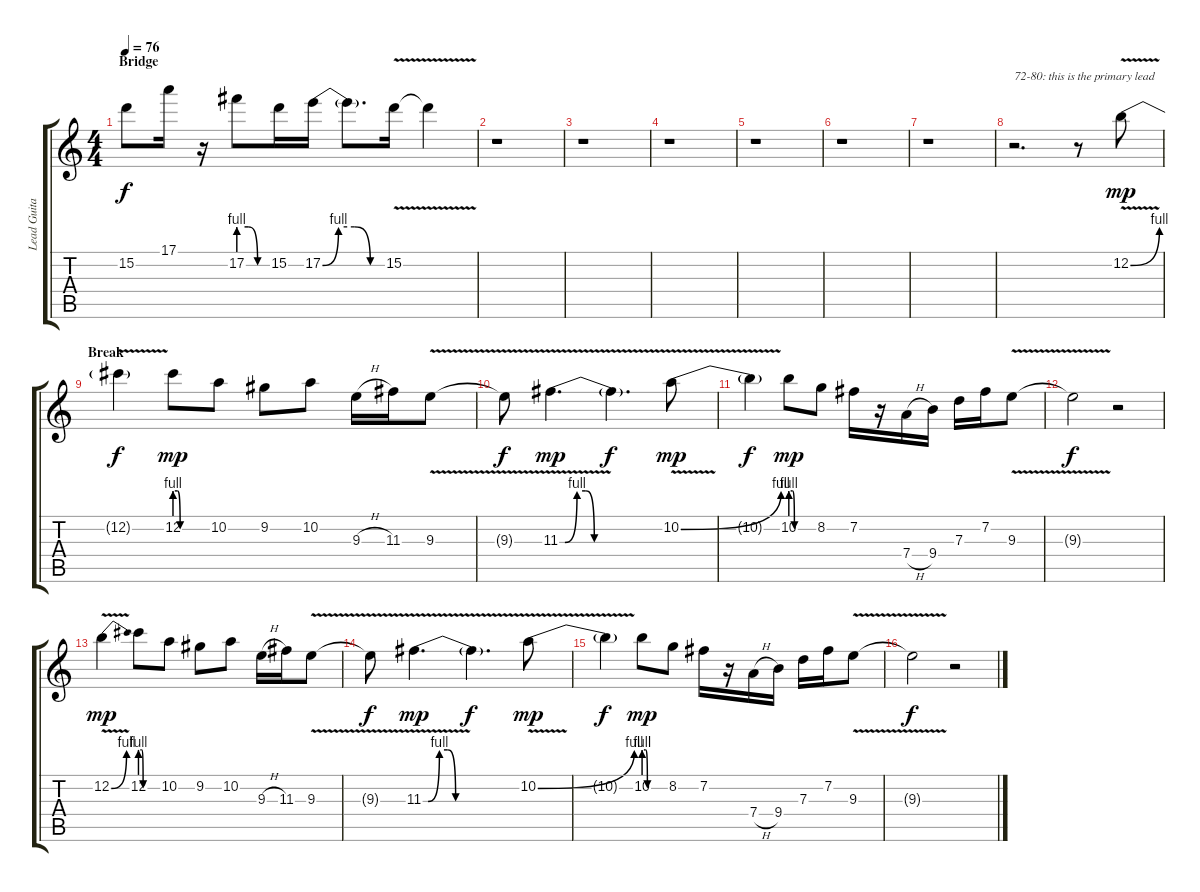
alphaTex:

\track ("Lead Guitar" "Lead Guita") {instrument distortionguitar}
\staff {score tabs}
\tuning (E4 B3 G3 D3 A2 D2) {hide}
\ts (4 4)
\section ("" "Bridge")
\tempo 76
\clef g2
\ks c
15.2.8{dy f} 17.1.16 r.16 17.2{be (custom 0 4 20 4 40 0 60 0)}.8 15.2.16 17.2{be (custom 0 0 15 4 30 4 45 0 60 0)}.16 17.2{t}.8{d} 15.2{v}.16 15.2{t}.4 |
r.1 |
r.1 |
r.1 |
r.1 |
r.1 |
r.1 |
r.2{d txt "72-80: this is the primary lead" balance 14} r.8 12.2{be (bend 0 0 60 4) v}.8{dy mp} |
\section ("" "Break")
12.2{t}.4{dy f} 12.2{be (custom 0 4 5 4 10 0 40 0 60 0)}.8{dy mp} 10.2.8 9.2.8 10.2.8 9.3{h}.16 11.3.16 9.3{v}.8 |
9.3{t}.8{dy f} 11.3{be (custom 0 0 3 0 10 4 15 4 20 0 45 0 60 0) v}.4{d dy mp} 11.3{t}.4{d dy f} 10.2{be (bend 0 0 60 4) v}.8{dy mp} |
10.2{t}.4{dy f} 10.2{be (custom 0 4 5 4 10 0 40 0 60 0)}.8{dy mp} 8.2.8 7.2.16 r.16 7.4{h}.16 9.4.16 7.3.16 7.2.16 9.3{v}.8 |
9.3{t}.2{dy f} r.2 |
12.2{be (bend 0 0 60 4) v}.4{dy mp} 12.2{be (custom 0 4 5 4 10 0 40 0 60 0)}.8 10.2.8 9.2.8 10.2.8 9.3{h}.16 11.3.16 9.3{v}.8 |
9.3{t}.8{dy f} 11.3{be (custom 0 0 3 0 10 4 15 4 20 0 45 0 60 0) v}.4{d dy mp} 11.3{t}.4{d dy f} 10.2{be (bend 0 0 60 4) v}.8{dy mp} |
10.2{t}.4{dy f} 10.2{be (custom 0 4 5 4 10 0 40 0 60 0)}.8{dy mp} 8.2.8 7.2.16 r.16 7.4{h}.16 9.4.16 7.3.16 7.2.16 9.3{v}.8 |
9.3{t}.2{dy f} r.2
